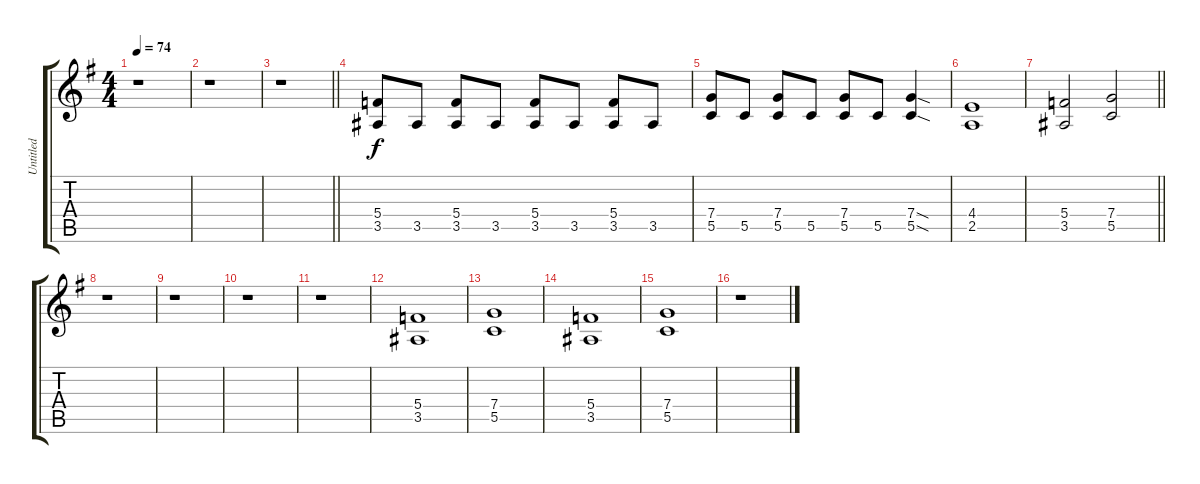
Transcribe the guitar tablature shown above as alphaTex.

\track ("Untitled" "Untitled") {instrument distortionguitar}
\staff {score tabs}
\tuning (D4 A3 F3 C3 G2 D2) {hide}
\ts (4 4)
\tempo 74
\clef g2
\ks g
r.1{dy f} |
r.1 |
\barLineRight lightlight
r.1 |
(5.4 3.5).8 3.5.8 (5.4 3.5).8 3.5.8 (5.4 3.5).8 3.5.8 (5.4 3.5).8 3.5.8 |
(7.4 5.5).8 5.5.8 (7.4 5.5).8 5.5.8 (7.4 5.5).8 5.5.8 (7.4{sod} 5.5{sod}).4 |
(4.4 2.5).1 |
\barLineRight lightlight
(5.4 3.5).2 (7.4 5.5).2 |
r.1 |
r.1 |
r.1 |
r.1 |
(5.4 3.5).1 |
(7.4 5.5).1 |
(5.4 3.5).1 |
(7.4 5.5).1 |
r.1
